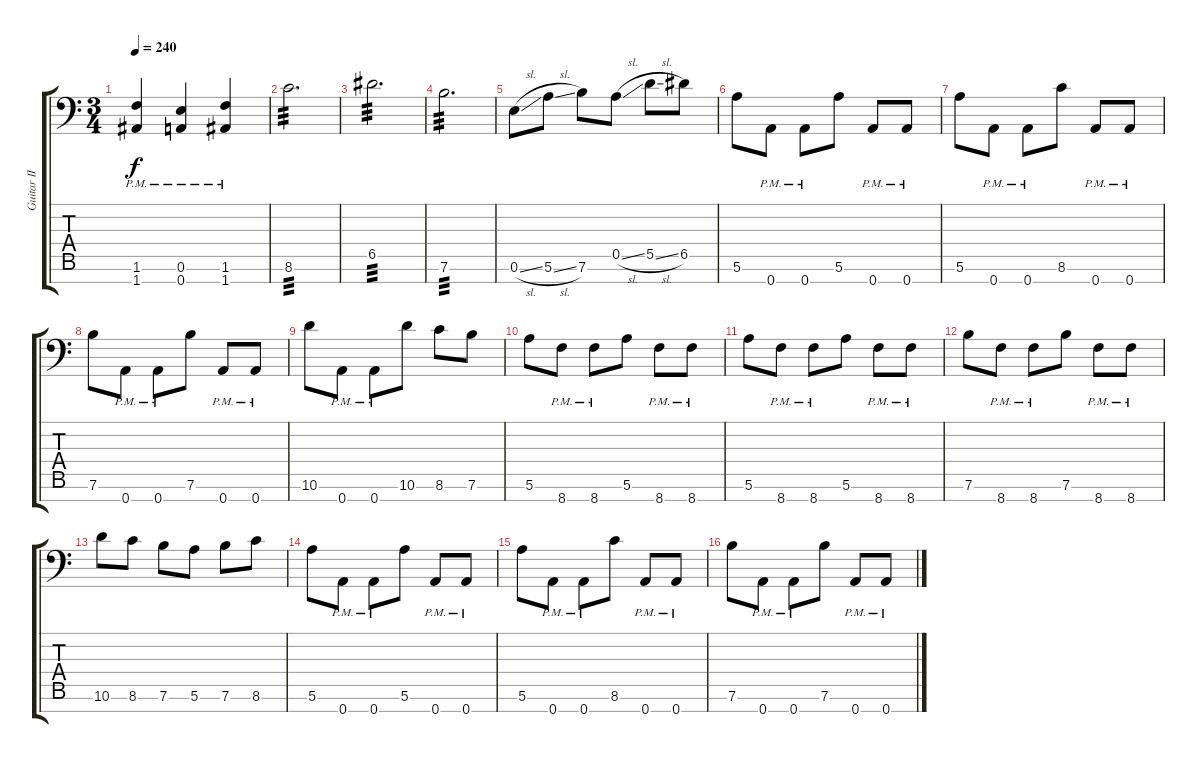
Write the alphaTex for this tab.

\track ("Guitar II" "Guitar II") {instrument distortionguitar}
\staff {score tabs}
\tuning (E4 B3 G3 D3 A2 E2 A1) {hide}
\ts (3 4)
\tempo 240
\clef f4
\ks c
(1.6{pm} 1.7{pm}).4{dy f} (0.6{pm} 0.7{pm}).4 (1.6{pm} 1.7{pm}).4 |
8.6.2{d tp 3} |
6.5.2{d tp 3} |
7.6.2{d tp 3} |
0.6{sl}.8 5.6{sl}.8 7.6.8 0.5{sl}.8 5.5{sl}.8 6.5.8 |
5.6.8 0.7{pm}.8 0.7{pm}.8 5.6.8 0.7{pm}.8 0.7{pm}.8 |
5.6.8 0.7{pm}.8 0.7{pm}.8 8.6.8 0.7{pm}.8 0.7{pm}.8 |
7.6.8 0.7{pm}.8 0.7{pm}.8 7.6.8 0.7{pm}.8 0.7{pm}.8 |
10.6.8 0.7{pm}.8 0.7{pm}.8 10.6.8 8.6.8 7.6.8 |
5.6.8 8.7{pm}.8 8.7{pm}.8 5.6.8 8.7{pm}.8 8.7{pm}.8 |
5.6.8 8.7{pm}.8 8.7{pm}.8 5.6.8 8.7{pm}.8 8.7{pm}.8 |
7.6.8 8.7{pm}.8 8.7{pm}.8 7.6.8 8.7{pm}.8 8.7{pm}.8 |
10.6.8 8.6.8 7.6.8 5.6.8 7.6.8 8.6.8 |
5.6.8 0.7{pm}.8 0.7{pm}.8 5.6.8 0.7{pm}.8 0.7{pm}.8 |
5.6.8 0.7{pm}.8 0.7{pm}.8 8.6.8 0.7{pm}.8 0.7{pm}.8 |
7.6.8 0.7{pm}.8 0.7{pm}.8 7.6.8 0.7{pm}.8 0.7{pm}.8
